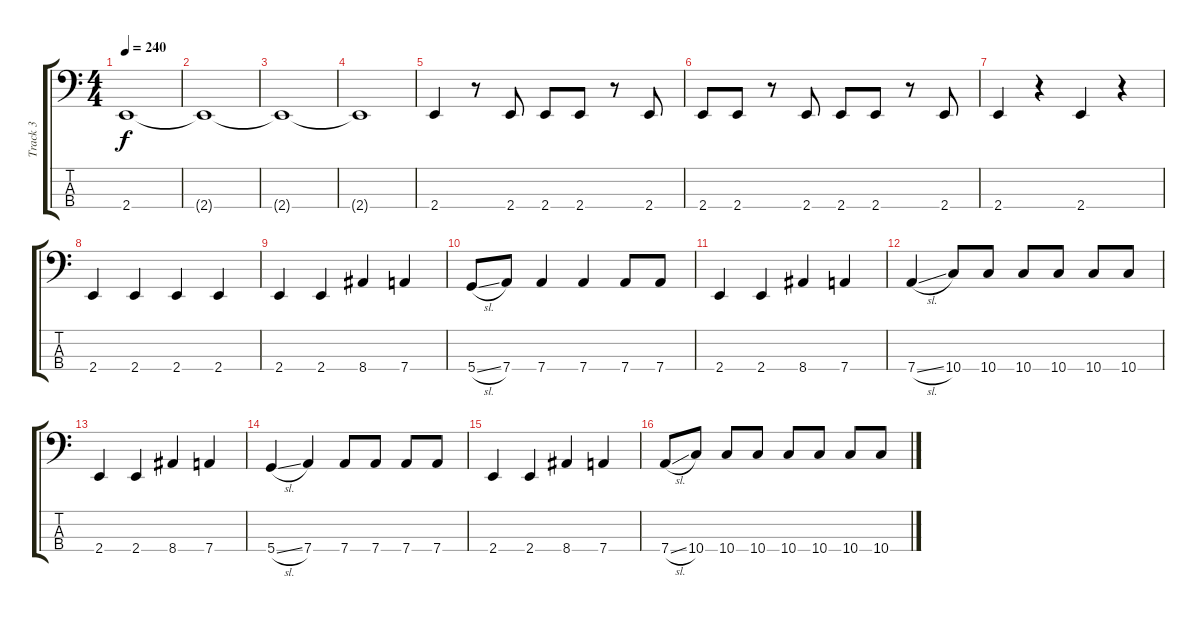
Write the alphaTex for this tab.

\track ("Track 3" "Track 3") {instrument electricbasspick}
\staff {score tabs}
\tuning (G2 D2 A1 D1) {hide}
\ts (4 4)
\tempo 240
\clef f4
\ks c
2.4{t}.1{dy f} |
2.4{t}.1 |
2.4{t}.1 |
2.4{t}.1 |
2.4.4{instrument slapbass1} r.8 2.4.8 2.4.8 2.4.8 r.8 2.4.8 |
2.4.8 2.4.8 r.8 2.4.8 2.4.8 2.4.8 r.8 2.4.8 |
2.4.4{instrument electricbasspick} r.4 2.4.4 r.4 |
2.4.4 2.4.4 2.4.4 2.4.4 |
2.4.4 2.4.4 8.4.4 7.4.4 |
5.4{sl}.8 7.4.8 7.4.4 7.4.4 7.4.8 7.4.8 |
2.4.4 2.4.4 8.4.4 7.4.4 |
7.4{sl}.4 10.4.8 10.4.8 10.4.8 10.4.8 10.4.8 10.4.8 |
2.4.4 2.4.4 8.4.4 7.4.4 |
5.4{sl}.4 7.4.4 7.4.8 7.4.8 7.4.8 7.4.8 |
2.4.4 2.4.4 8.4.4 7.4.4 |
7.4{sl}.8 10.4.8 10.4.8 10.4.8 10.4.8 10.4.8 10.4.8 10.4.8
